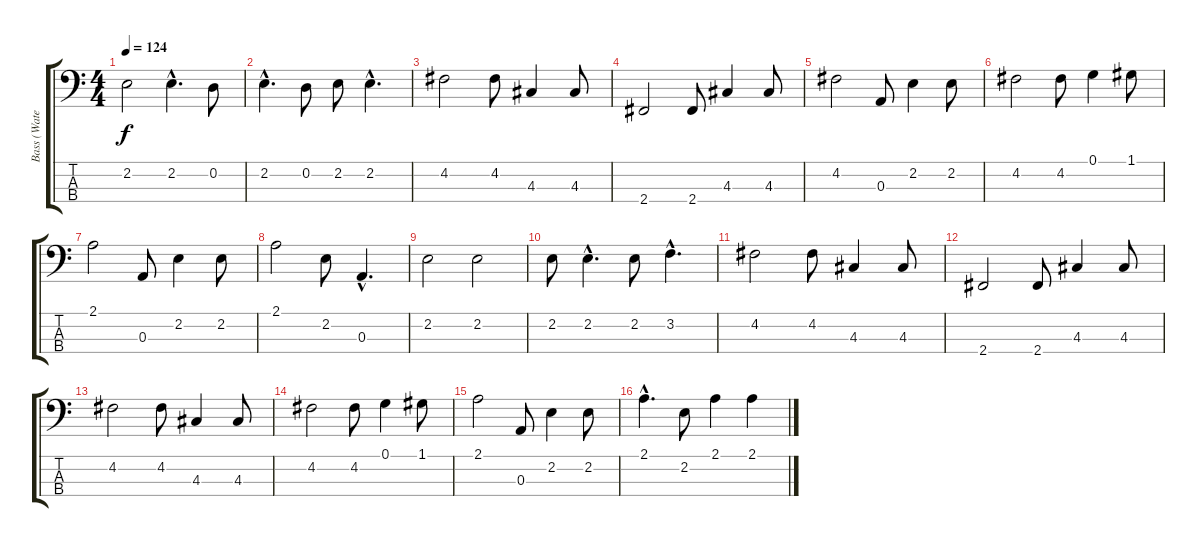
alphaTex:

\track ("Bass (Waters)" "Bass (Wate") {instrument electricbassfinger}
\staff {score tabs}
\tuning (G2 D2 A1 E1) {hide}
\ts (4 4)
\tempo 124
\clef f4
\ks c
2.2.2{dy f} 2.2{hac}.4{d} 0.2.8 |
2.2{hac}.4{d} 0.2.8 2.2.8 2.2{hac}.4{d} |
4.2.2 4.2.8 4.3.4 4.3.8 |
2.4.2 2.4.8 4.3.4 4.3.8 |
4.2.2 0.3.8 2.2.4 2.2.8 |
4.2.2 4.2.8 0.1.4 1.1.8 |
2.1.2 0.3.8 2.2.4 2.2.8 |
2.1.2 2.2.8 0.3{hac}.4{d} |
2.2.2 2.2.2 |
2.2.8 2.2{hac}.4{d} 2.2.8 3.2{hac}.4{d} |
4.2.2 4.2.8 4.3.4 4.3.8 |
2.4.2 2.4.8 4.3.4 4.3.8 |
4.2.2 4.2.8 4.3.4 4.3.8 |
4.2.2 4.2.8 0.1.4 1.1.8 |
2.1.2 0.3.8 2.2.4 2.2.8 |
2.1{hac}.4{d} 2.2.8 2.1.4 2.1.4
